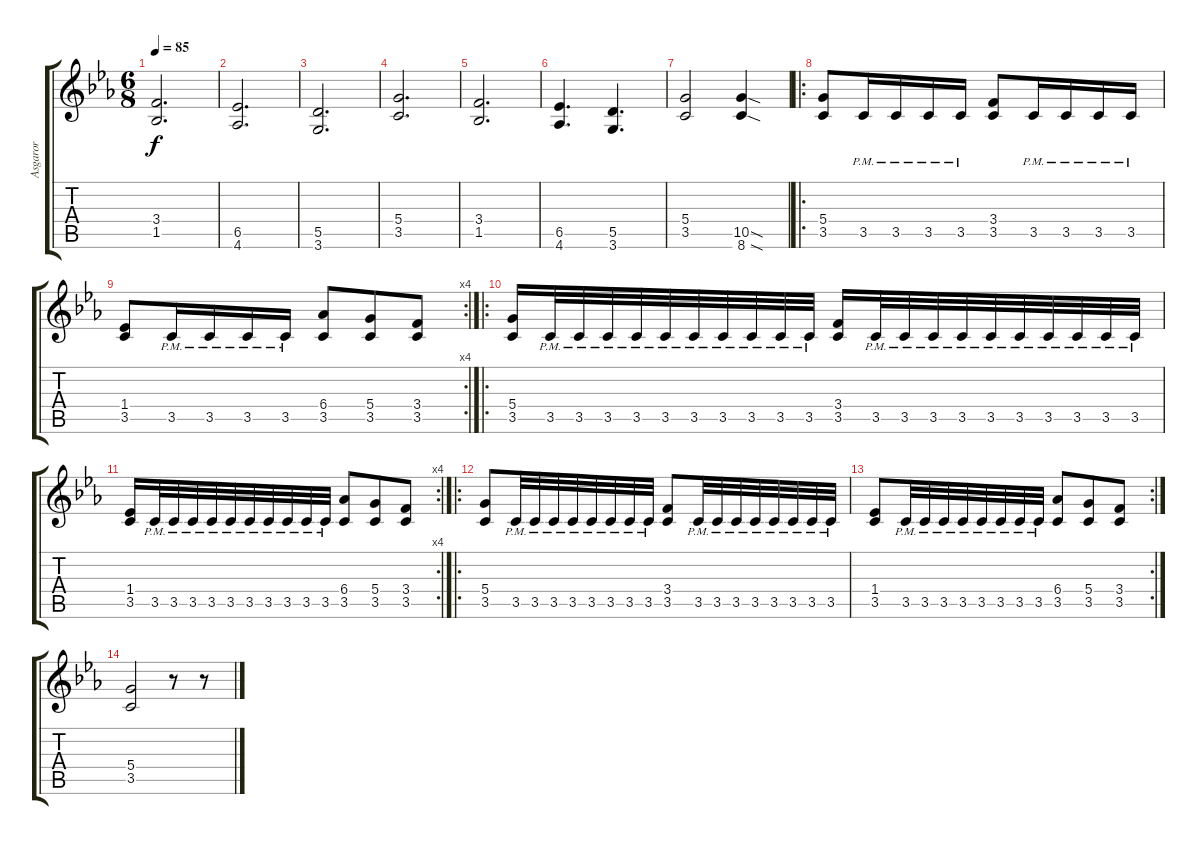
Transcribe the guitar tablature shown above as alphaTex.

\track ("Asgaror" "Asgaror") {instrument distortionguitar}
\staff {score tabs}
\tuning (E4 B3 G3 D3 A2 E2) {hide}
\ts (6 8)
\tempo 85
\clef g2
\ks cminor
(3.4 1.5).2{d dy f} |
(6.5 4.6).2{d} |
(5.5 3.6).2{d} |
(5.4 3.5).2{d} |
(3.4 1.5).2{d} |
(6.5 4.6).4{d} (5.5 3.6).4{d} |
(5.4 3.5).2 (10.5{sod} 8.6{sod}).4 |
\ro
(5.4 3.5).8 3.5{pm}.16 3.5{pm}.16 3.5{pm}.16 3.5{pm}.16 (3.4 3.5).8 3.5{pm}.16 3.5{pm}.16 3.5{pm}.16 3.5{pm}.16 |
\rc 4
(1.4 3.5).8 3.5{pm}.16 3.5{pm}.16 3.5{pm}.16 3.5{pm}.16 (6.4 3.5).8 (5.4 3.5).8 (3.4 3.5).8 |
\ro
(5.4 3.5).16 3.5{pm}.32 3.5{pm}.32 3.5{pm}.32 3.5{pm}.32 3.5{pm}.32 3.5{pm}.32 3.5{pm}.32 3.5{pm}.32 3.5{pm}.32 3.5{pm}.32 (3.4 3.5).16 3.5{pm}.32 3.5{pm}.32 3.5{pm}.32 3.5{pm}.32 3.5{pm}.32 3.5{pm}.32 3.5{pm}.32 3.5{pm}.32 3.5{pm}.32 3.5{pm}.32 |
\rc 4
(1.4 3.5).16 3.5{pm}.32 3.5{pm}.32 3.5{pm}.32 3.5{pm}.32 3.5{pm}.32 3.5{pm}.32 3.5{pm}.32 3.5{pm}.32 3.5{pm}.32 3.5{pm}.32 (6.4 3.5).8 (5.4 3.5).8 (3.4 3.5).8 |
\ro
(5.4 3.5).8 3.5{pm}.32 3.5{pm}.32 3.5{pm}.32 3.5{pm}.32 3.5{pm}.32 3.5{pm}.32 3.5{pm}.32 3.5{pm}.32 (3.4 3.5).8 3.5{pm}.32 3.5{pm}.32 3.5{pm}.32 3.5{pm}.32 3.5{pm}.32 3.5{pm}.32 3.5{pm}.32 3.5{pm}.32 |
\rc 2
(1.4 3.5).8 3.5{pm}.32 3.5{pm}.32 3.5{pm}.32 3.5{pm}.32 3.5{pm}.32 3.5{pm}.32 3.5{pm}.32 3.5{pm}.32 (6.4 3.5).8 (5.4 3.5).8 (3.4 3.5).8 |
(5.4 3.5).2 r.8 r.8
